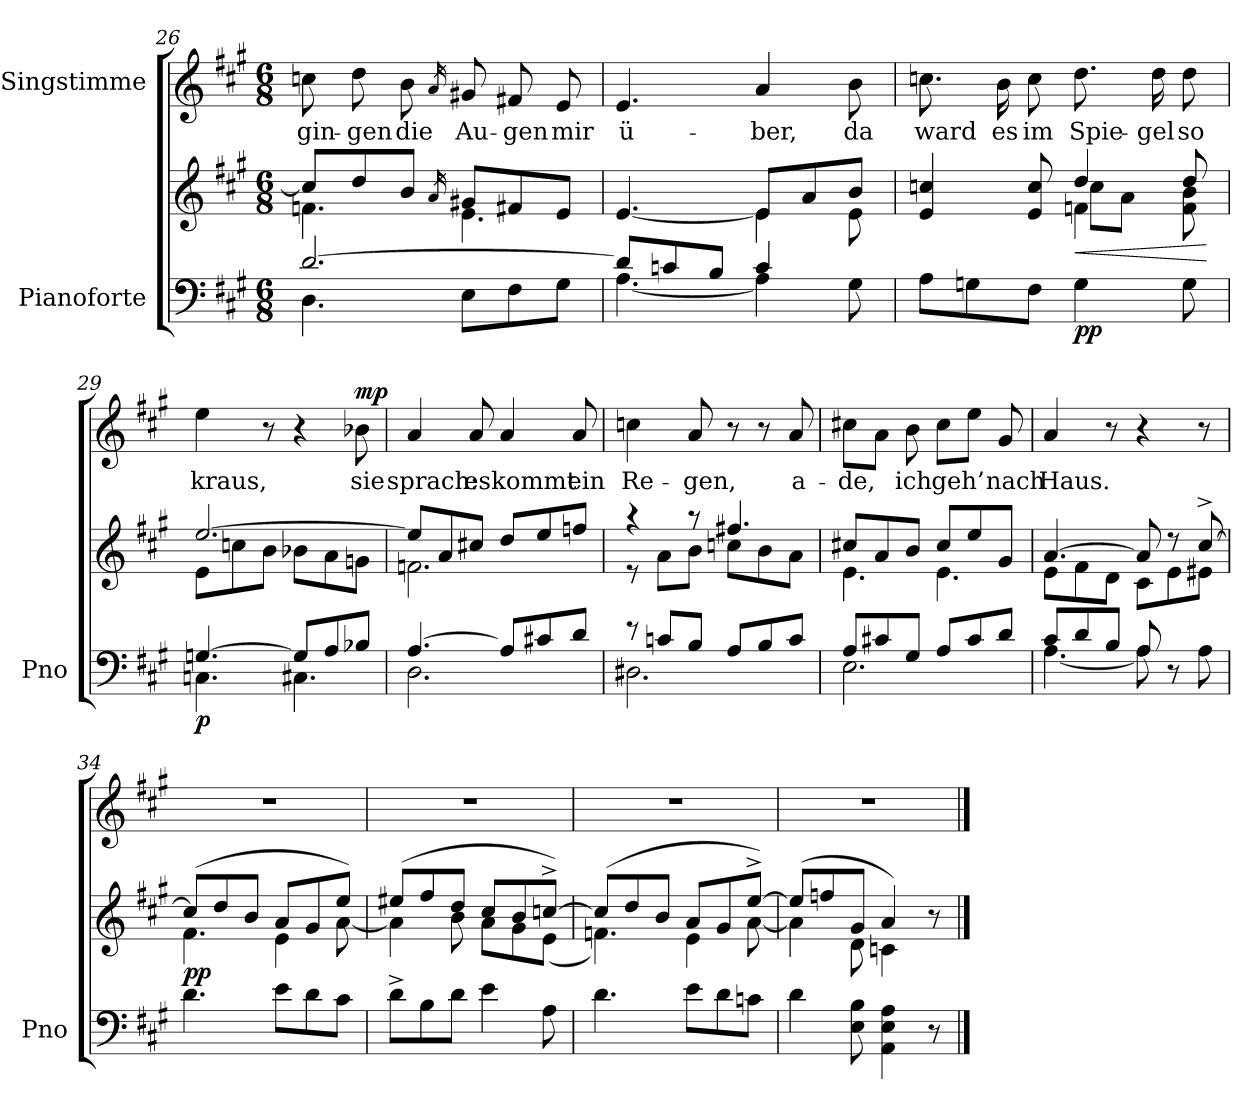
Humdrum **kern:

**kern	**kern	**dynam	**kern	**text	**dynam
*part2	*part2	*part2	*part1	*part1	*part1
*staff3	*staff2	*staff2/3	*staff1	*staff1	*staff1
*I"Pianoforte	*	*	*I"Singstimme	*	*
*I'Pno	*	*	*	*	*
*clefF4	*clefG2	*	*clefG2	*	*
*k[f#c#g#]	*k[f#c#g#]	*	*k[f#c#g#]	*	*
*M6/8	*M6/8	*	*M6/8	*	*
=26	=26	=26	=26	=26	=26
*^	*^	*	*	*	*
!	!	!	!	!	!	!LO:LY:b	!
[2.d/	4.D\	8cc/L]	4.fn\	.	8ccn\	gin-	.
!	!	!	!	!	!	!LO:LY:b	!
.	.	8dd/	.	.	8dd\	-gen	.
!	!	!	!	!	!	!LO:LY:b	!
.	.	8b/J	.	.	8b\	die	.
.	.	16qa/	.	.	16qa/	.	.
!	!	!	!	!	!	!LO:LY:b	!
.	8E\L	8g#X/L	4.e\	.	8g#X/	Au-	.
!	!	!	!	!	!	!LO:LY:b	!
.	8F#\	8f#X/	.	.	8f#X/	-gen	.
!	!	!	!	!	!	!LO:LY:b	!
.	8G#\J	8e/J	.	.	8e/	mir	.
!!LO:LB:g=z
=27	=27	=27	=27	=27	=27	=27	=27
!	!	!	!	!	!	!LO:LY:b	!
8d/L]	[4.A\	[4.e/	4.ryy	.	4.e/	ü-	.
8cn/	.	.	.	.	.	.	.
8B/J	.	.	.	.	.	.	.
!	!	!	!	!	!	!LO:LY:b	!
4c/	4A\]	8e/L]	4e\	.	4a/	-ber,	.
.	.	8a/	.	.	.	.	.
!	!	!	!	!	!	!LO:LY:b	!
8G#\	8ryy	8b/J	8e\	.	8b\	da	.
=28	=28	=28	=28	=28	=28	=28	=28
*	*	*	*^	*	*	*	*
!	!	!	!	!	!	!	!LO:LY:b	!
*v	*v	*	*	*	*	*	*	*
8A\L	4e/ 4ccn/	4.ryy	4.ryy	.	8.ccn\	ward	.
8Gn\	.	.	.	.	.	.	.
!	!	!	!	!	!	!LO:LY:b	!
.	.	.	.	.	16b\	es	.
!	!	!	!	!	!	!LO:LY:b	!
8F#\J	8e/ 8cc/	.	.	.	8cc\	im	.
!	!	!	!	!LO:HP:b	!	!LO:LY:b	!
!	!	!	!	!LO:DY:n=1:b=2	!	!	!
4G\	4dd/	4fn\	8cc\L	< pp	8.dd\	Spie-	.
.	.	.	8a\J	.	.	.	.
!	!	!	!	!	!	!LO:LY:b	!
.	.	.	.	.	16dd\	-gel	.
!	!	!	!	!	!	!LO:LY:b	!
8G\	8dd/	8f\ 8b\	8ryy	.	8dd\	so	.
*	*v	*v	*v	*	*	*	*
.	.	[	.	.	.
=29	=29	=29	=29	=29	=29
*^	*^	*	*	*	*
!	!	!	!	!LO:DY:b=2	!	!LO:LY:b	!
[4.Gn/	4.Cn\	[2.ee/	8e\L	p	4ee\	kraus,	.
.	.	.	8ccn\	.	.	.	.
.	.	.	8b\J	.	8r	.	.
8G/L]	4.C#X\	.	8b-X\L	.	4r	.	.
8A/	.	.	8a\	.	.	.	.
!	!	!	!	!	!	!LO:LY:b	!LO:DY:a
8B-X/J	.	.	8gn\J	.	8b-X\	sie	mp
=30	=30	=30	=30	=30	=30	=30	=30
!	!	!	!	!	!	!LO:LY:b	!
[4.A/	2.D\	8ee/L]	2.fn\	.	4a/	sprach:	.
.	.	8a/	.	.	.	.	.
!	!	!	!	!	!	!LO:LY:b	!
.	.	8cc#X/J	.	.	8a/	es	.
!	!	!	!	!	!	!LO:LY:b	!
8A/L]	.	8dd/L	.	.	4a/	kommt	.
8c#X/	.	8ee/	.	.	.	.	.
!	!	!	!	!	!	!LO:LY:b	!
8d/J	.	8ffn/J	.	.	8a/	ein	.
=31	=31	=31	=31	=31	=31	=31	=31
!	!	!	!	!	!	!LO:LY:b	!
8r	2.D#X\	4r	8r	.	4ccn\	Re-	.
8cn/L	.	.	8a\L	.	.	.	.
!	!	!	!	!	!	!LO:LY:b	!
8B/J	.	8r	8b\J	.	8a/	-gen,	.
8A/L	.	4.ff#X/	8ccn\L	.	8r	.	.
8B/	.	.	8b\	.	8r	.	.
!	!	!	!	!	!	!LO:LY:b	!
8c/J	.	.	8a\J	.	8a/	a-	.
!!LO:LB:g=z
=32	=32	=32	=32	=32	=32	=32	=32
!	!	!	!	!	!	!LO:LY:b	!
8A/L	2.E\	8cc#X/L	4.e\	.	8cc#X\L	-de,	.
8c#X/	.	8a/	.	.	8a\J	.	.
!	!	!	!	!	!	!LO:LY:b	!
8G#/J	.	8b/J	.	.	8b\	ich	.
!	!	!	!	!	!	!LO:LY:b	!
8A/L	.	8cc#/L	4.e\	.	8cc#\L	geh’	.
8c#/	.	8ee/	.	.	8ee\J	.	.
!	!	!	!	!	!	!LO:LY:b	!
8d/J	.	8g#/J	.	.	8g#/	nach	.
=33	=33	=33	=33	=33	=33	=33	=33
!	!	!	!	!	!	!LO:LY:b	!
8c#/L	[4.A\	[4.a/	8e\L	.	4a/	Haus.	.
8d/	.	.	8f#\	.	.	.	.
8B/J	.	.	8d\J	.	8r	.	.
8A/	8A\]	8a/]	8c#\L	.	4r	.	.
8r	8ryy	8r	8e\	.	.	.	.
8A\	8ryy	[8cc#^/	8e#X\J	.	8r	.	.
=34	=34	=34	=34	=34	=34	=34	=34
!	!	!	!	!LO:DY:a=2	!	!	!
*v	*v	*	*	*	*	*	*
4.d\	(>8cc#/L]	4.f#\	pp	2.r	.	.
.	8dd/	.	.	.	.	.
.	8b/J	.	.	.	.	.
8e\L	8a/L	4e\	.	.	.	.
8d\	8g#/	.	.	.	.	.
8c#\J	8ee/J)	[8a\	.	.	.	.
=35	=35	=35	=35	=35	=35	=35
8d^\L	(>8ee#X/L	4a\]	.	2.r	.	.
8B\	8ff#/	.	.	.	.	.
8d\J	8dd/J	8b\	.	.	.	.
4e\	8cc#/L	8a\L	.	.	.	.
.	8b/	8g#\	.	.	.	.
8A\	[8ccn^/J)	(<8e\J	.	.	.	.
=36	=36	=36	=36	=36	=36	=36
4.d\	(>8cc/L]	4.fn\)	.	2.r	.	.
.	8dd/	.	.	.	.	.
.	8b/J	.	.	.	.	.
8e\L	8a/L	4e\	.	.	.	.
8d\	8g#/	.	.	.	.	.
8cn\J	[8ee^/J)	[8a\	.	.	.	.
=37	=37	=37	=37	=37	=37	=37
4d\	(>8ee/L]	4a\]	.	2.r	.	.
.	8ffn/	.	.	.	.	.
8E\ 8B\	8g#/J	8d\	.	.	.	.
4AA\ 4E\ 4A\	4a/)	4cn\	.	.	.	.
8r	8r	8ryy	.	.	.	.
*	*v	*v	*	*	*	*
==	==	==	==	==	==
*-	*-	*-	*-	*-	*-
